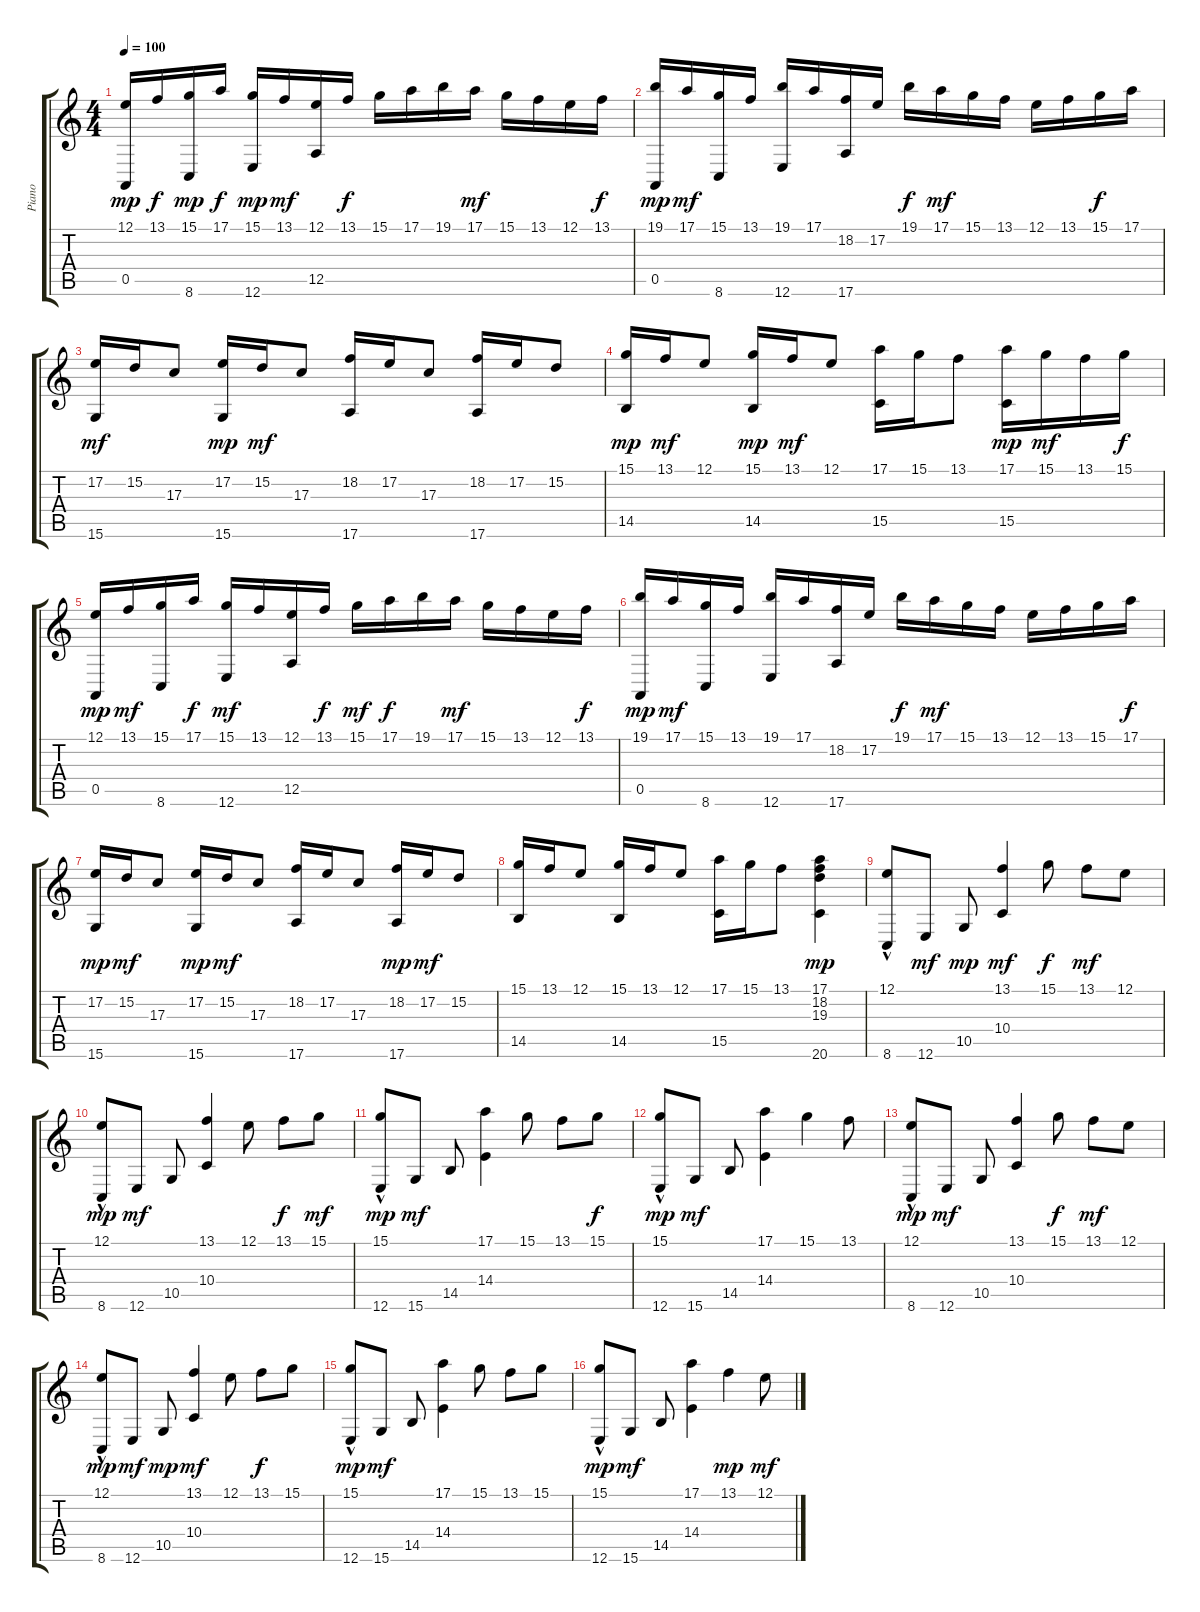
\track ("Piano" "Piano") {instrument acousticgrandpiano}
\staff {score tabs}
\tuning (E4 B3 G3 D3 A2 E2) {hide}
\ts (4 4)
\tempo 100
\clef g2
\ks c
(12.1 0.5).16{dy mp} 13.1.16{dy f} (15.1 8.6).16{dy mp} 17.1.16{dy f} (15.1 12.6).16{dy mp} 13.1.16{dy mf} (12.1 12.5).16 13.1.16{dy f} 15.1.16 17.1.16 19.1.16 17.1.16{dy mf} 15.1.16 13.1.16 12.1.16 13.1.16{dy f} |
(19.1 0.5).16{dy mp} 17.1.16{dy mf} (15.1 8.6).16 13.1.16 (19.1 12.6).16 17.1.16 (18.2 17.6).16 17.2.16 19.1.16{dy f} 17.1.16{dy mf} 15.1.16 13.1.16 12.1.16 13.1.16 15.1.16{dy f} 17.1.16 |
(17.2 15.6).16{dy mf} 15.2.16 17.3.8 (17.2 15.6).16{dy mp} 15.2.16{dy mf} 17.3.8 (18.2 17.6).16 17.2.16 17.3.8 (18.2 17.6).16 17.2.16 15.2.8 |
(15.1 14.5).16{dy mp} 13.1.16{dy mf} 12.1.8 (15.1 14.5).16{dy mp} 13.1.16{dy mf} 12.1.8 (17.1 15.5).16 15.1.16 13.1.8 (17.1 15.5).16{dy mp} 15.1.16{dy mf} 13.1.16 15.1.16{dy f} |
(12.1 0.5).16{dy mp} 13.1.16{dy mf} (15.1 8.6).16 17.1.16{dy f} (15.1 12.6).16{dy mf} 13.1.16 (12.1 12.5).16 13.1.16{dy f} 15.1.16{dy mf} 17.1.16{dy f} 19.1.16 17.1.16{dy mf} 15.1.16 13.1.16 12.1.16 13.1.16{dy f} |
(19.1 0.5).16{dy mp} 17.1.16{dy mf} (15.1 8.6).16 13.1.16 (19.1 12.6).16 17.1.16 (18.2 17.6).16 17.2.16 19.1.16{dy f} 17.1.16{dy mf} 15.1.16 13.1.16 12.1.16 13.1.16 15.1.16 17.1.16{dy f} |
(17.2 15.6).16{dy mp} 15.2.16{dy mf} 17.3.8 (17.2 15.6).16{dy mp} 15.2.16{dy mf} 17.3.8 (18.2 17.6).16 17.2.16 17.3.8 (18.2 17.6).16{dy mp} 17.2.16{dy mf} 15.2.8 |
(15.1 14.5).16 13.1.16 12.1.8 (15.1 14.5).16 13.1.16 12.1.8 (17.1 15.5).16 15.1.16 13.1.8 (17.1 18.2 19.3 20.6).4{dy mp} |
(12.1{hac} 8.6).8 12.6.8{dy mf} 10.5.8{dy mp} (13.1 10.4).4{dy mf} 15.1.8{dy f} 13.1.8{dy mf} 12.1.8 |
(12.1{hac} 8.6).8{dy mp} 12.6.8{dy mf} 10.5.8 (13.1 10.4).4 12.1.8 13.1.8{dy f} 15.1.8{dy mf} |
(15.1{hac} 12.6).8{dy mp} 15.6.8{dy mf} 14.5.8 (17.1 14.4).4 15.1.8 13.1.8 15.1.8{dy f} |
(15.1{hac} 12.6).8{dy mp} 15.6.8{dy mf} 14.5.8 (17.1 14.4).4 15.1.4 13.1.8 |
(12.1{hac} 8.6).8{dy mp} 12.6.8{dy mf} 10.5.8 (13.1 10.4).4 15.1.8{dy f} 13.1.8{dy mf} 12.1.8 |
(12.1{hac} 8.6).8{dy mp} 12.6.8{dy mf} 10.5.8{dy mp} (13.1 10.4).4{dy mf} 12.1.8 13.1.8{dy f} 15.1.8 |
(15.1{hac} 12.6).8{dy mp} 15.6.8{dy mf} 14.5.8 (17.1 14.4).4 15.1.8 13.1.8 15.1.8 |
(15.1{hac} 12.6).8{dy mp} 15.6.8{dy mf} 14.5.8 (17.1 14.4).4 13.1.4{dy mp} 12.1.8{dy mf}
